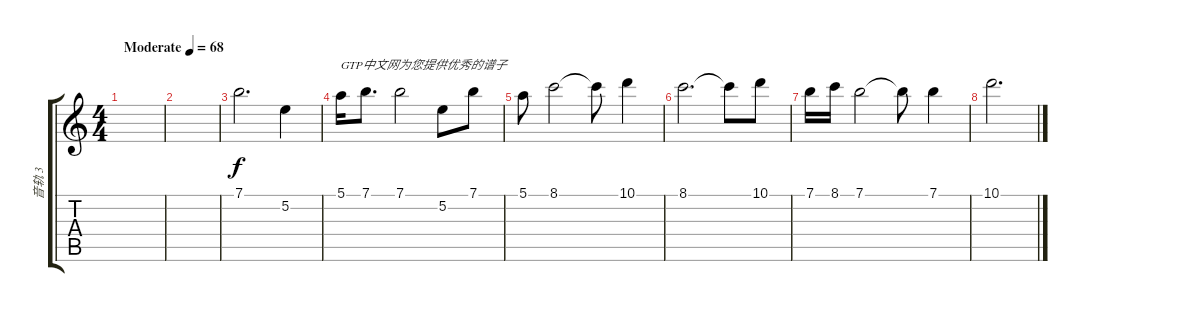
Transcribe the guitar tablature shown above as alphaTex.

\track ("音轨 3" "音轨 3") {instrument electricguitarmuted}
\staff {score tabs}
\tuning (E4 B3 G3 D3 A2 E2) {hide}
\ts (4 4)
\tempo (68 "Moderate")
\clef g2
\ks c
|
|
7.1.2{d} 5.2.4 |
5.1.16{txt "GTP中文网为您提供优秀的谱子"} 7.1.8{d} 7.1.2 5.2.8 7.1.8 |
5.1.8 8.1.2 8.1{t}.8 10.1.4 |
8.1.2{d} 8.1{t}.8 10.1.8 |
7.1.16 8.1.16 7.1.2 7.1{t}.8 7.1.4 |
10.1.2{d}
